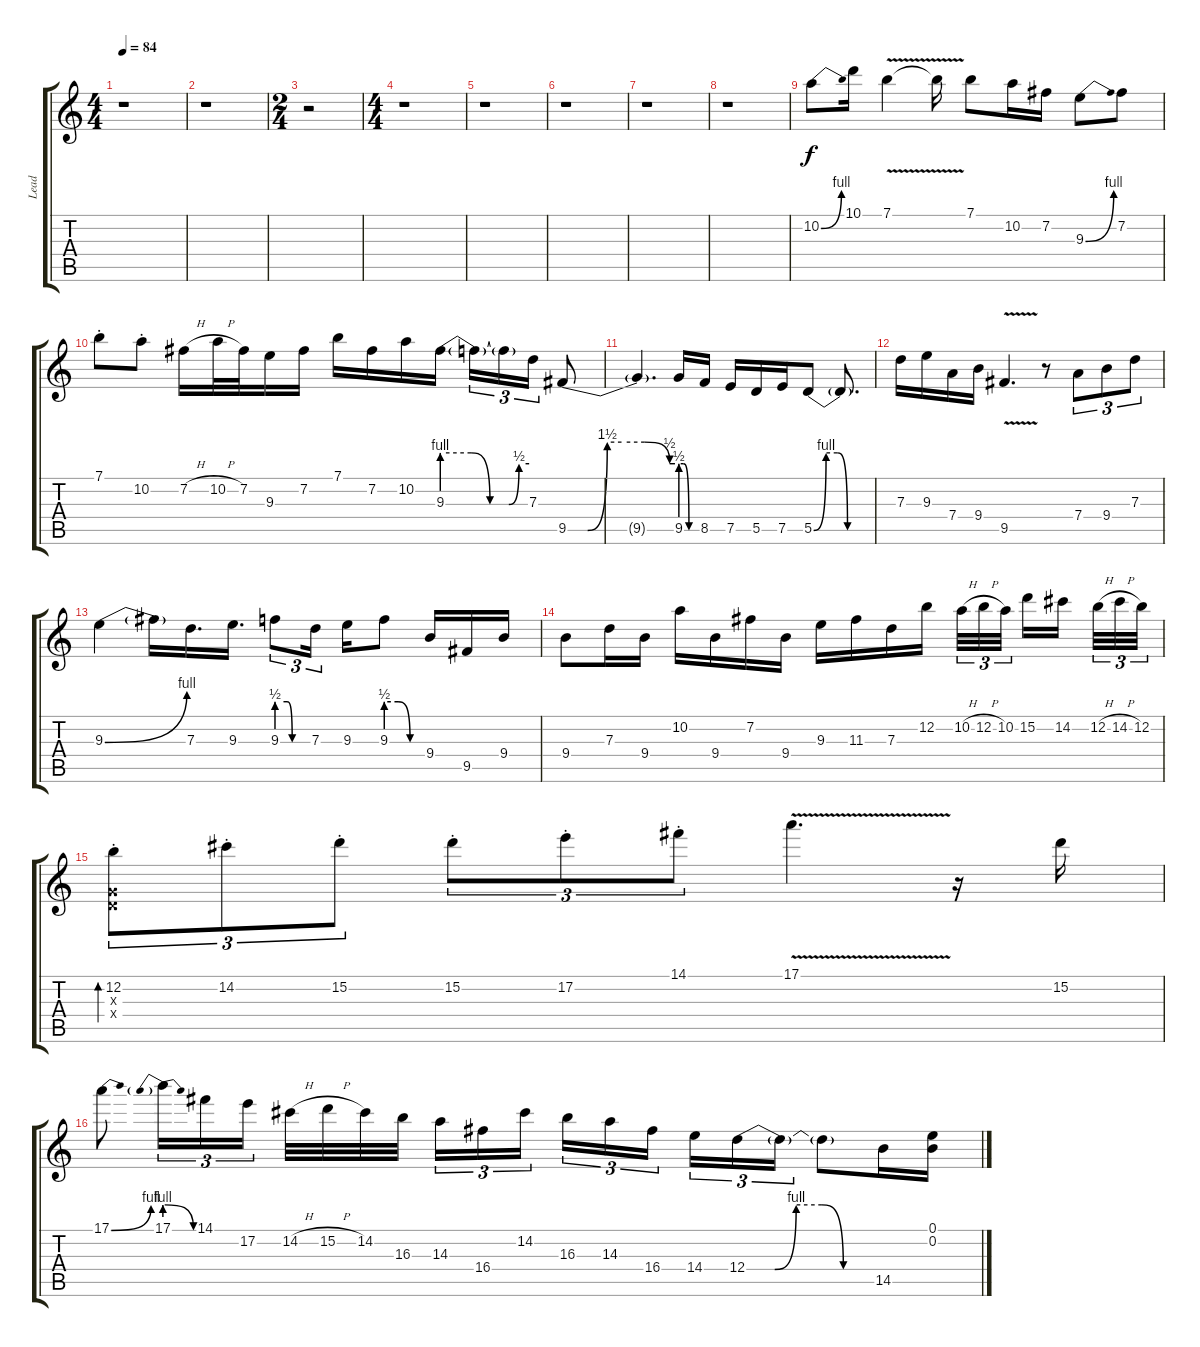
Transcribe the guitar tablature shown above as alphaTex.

\track ("Lead" "Lead") {instrument overdrivenguitar}
\staff {score tabs}
\tuning (E4 B3 G3 D3 A2 E2) {hide}
\ts (4 4)
\tempo 84
\clef g2
\ks c
r.1{dy f} |
r.1 |
\ts (2 4)
r.2 |
\ts (4 4)
r.1 |
r.1 |
r.1 |
r.1 |
r.1 |
10.2{be (bend 0 0 60 4)}.8 10.1.16 7.1{v}.4 7.1{t}.16 7.1.8 10.2.16 7.2.16 9.3{be (bend 0 0 60 4)}.8 7.2.8 |
7.1{st}.8 10.2{st}.8 7.2{h}.16 10.2{h}.32 7.2.32 9.3.16 7.2.16 7.1.16 7.2.16 10.2.16 9.3{be (custom 0 4 20 4 33 0 46 0 53 2 60 2)}.16 9.3{t}.16{tu (3 2)} 9.3{t}.16{tu (3 2)} 7.3.16{tu (3 2)} 9.5{be (custom 0 0 11 0 22 6 30 6 43 6 57 2 60 2)}.8 |
9.5{t}.4{d} 9.5{be (custom 0 2 10 2 31 0 40 0 60 0)}.16 8.5.16 7.5.16 5.5.16 7.5.16 5.5{be (custom 0 0 12 4 23 4 33 0 45 0 60 0)}.8 5.5{t}.8{d} |
7.3.16 9.3.16 7.4.16 9.4.16 9.5{v}.4{d} r.8 7.4.8{tu (3 2)} 9.4.8{tu (3 2)} 7.3.8{tu (3 2)} |
9.3{be (bend 0 0 60 4)}.4 9.3{t}.16 7.3.16{d} 9.3.16{d} 9.3{be (custom 0 2 20 2 30 0 40 0 60 0)}.8{tu (3 2)} 7.3.16{tu (3 2) beam splitsecondary} 9.3.16 9.3{be (custom 0 2 20 2 40 0 60 0)}.8 9.4.16 9.5.16 9.4.16 |
9.4.8 7.3.16 9.4.16 10.2.16 9.4.16 7.2.16 9.4.16 9.3.16 11.3.16 7.3.16 12.2.16 10.2{h}.32{tu (3 2)} 12.2{h}.32{tu (3 2)} 10.2.32{tu (3 2) beam splitsecondary} 15.2.16 14.2.16{beam splitsecondary} 12.2{h}.32{tu (3 2)} 14.2{h}.32{tu (3 2)} 12.2.32{tu (3 2)} |
(12.2{st} 0.3{x} 0.4{x}).8{tu (3 2) bd 60} 14.2{st}.8{tu (3 2)} 15.2{st}.8{tu (3 2)} 15.2{st}.8{tu (3 2)} 17.2{st}.8{tu (3 2)} 14.1{st}.8{tu (3 2)} 17.1{v}.4{d} r.16 15.2.16 |
17.1{be (bend 0 0 60 4)}.8 17.1{be (prebendrelease 0 4 60 0)}.16{tu (3 2)} 14.1.16{tu (3 2)} 17.2.16{tu (3 2)} 14.2{h}.32 15.2{h}.32 14.2.32 16.3.32{beam splitsecondary} 14.3.16{tu (3 2)} 16.4.16{tu (3 2)} 14.2.16{tu (3 2)} 16.3.16{tu (3 2)} 14.3.16{tu (3 2)} 16.4.16{tu (3 2) beam splitsecondary} 14.4.16{tu (3 2)} 12.4{be (custom 0 0 13 0 23 4 35 4 45 0 60 0)}.16{tu (3 2)} 12.4{t}.16{tu (3 2)} 12.4{t}.8 14.5.16 (0.1 0.2).16
